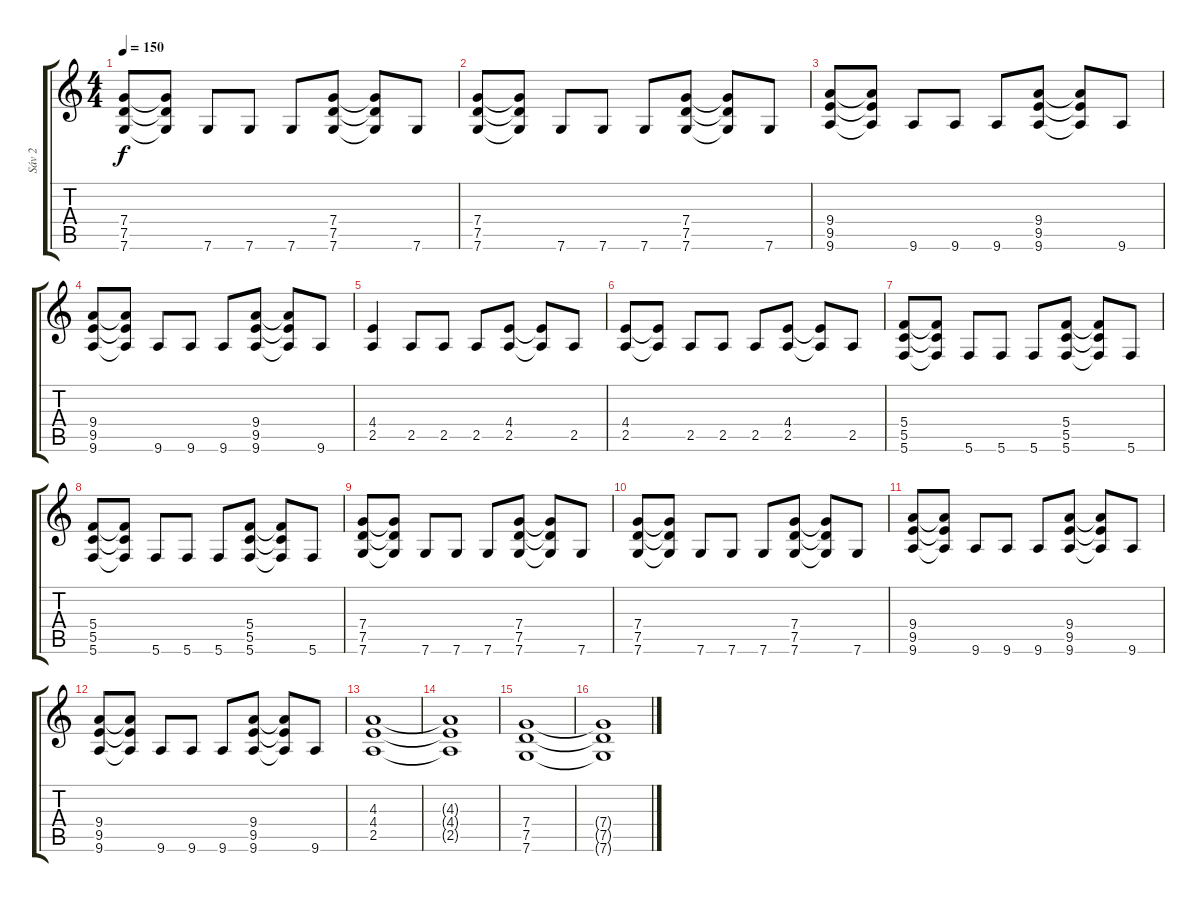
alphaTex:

\track ("Sáv 2" "Sáv 2") {instrument distortionguitar}
\staff {score tabs}
\tuning (D4 A3 F3 C3 G2 C2) {hide}
\ts (4 4)
\tempo 150
\clef g2
\ks c
(7.4 7.5 7.6).8{dy f} (7.4{t} 7.5{t} 7.6{t}).8 7.6.8 7.6.8 7.6.8 (7.4 7.5 7.6).8 (7.4{t} 7.5{t} 7.6{t}).8 7.6.8 |
(7.4 7.5 7.6).8 (7.4{t} 7.5{t} 7.6{t}).8 7.6.8 7.6.8 7.6.8 (7.4 7.5 7.6).8 (7.4{t} 7.5{t} 7.6{t}).8 7.6.8 |
(9.4 9.5 9.6).8 (9.4{t} 9.5{t} 9.6{t}).8 9.6.8 9.6.8 9.6.8 (9.4 9.5 9.6).8 (9.4{t} 9.5{t} 9.6{t}).8 9.6.8 |
(9.4 9.5 9.6).8 (9.4{t} 9.5{t} 9.6{t}).8 9.6.8 9.6.8 9.6.8 (9.4 9.5 9.6).8 (9.4{t} 9.5{t} 9.6{t}).8 9.6.8 |
(4.4 2.5).4 2.5.8 2.5.8 2.5.8 (4.4 2.5).8 (4.4{t} 2.5{t}).8 2.5.8 |
(4.4 2.5).8 (4.4{t} 2.5{t}).8 2.5.8 2.5.8 2.5.8 (4.4 2.5).8 (4.4{t} 2.5{t}).8 2.5.8 |
(5.4 5.5 5.6).8 (5.4{t} 5.5{t} 5.6{t}).8 5.6.8 5.6.8 5.6.8 (5.4 5.5 5.6).8 (5.4{t} 5.5{t} 5.6{t}).8 5.6.8 |
(5.4 5.5 5.6).8 (5.4{t} 5.5{t} 5.6{t}).8 5.6.8 5.6.8 5.6.8 (5.4 5.5 5.6).8 (5.4{t} 5.5{t} 5.6{t}).8 5.6.8 |
(7.4 7.5 7.6).8 (7.4{t} 7.5{t} 7.6{t}).8 7.6.8 7.6.8 7.6.8 (7.4 7.5 7.6).8 (7.4{t} 7.5{t} 7.6{t}).8 7.6.8 |
(7.4 7.5 7.6).8 (7.4{t} 7.5{t} 7.6{t}).8 7.6.8 7.6.8 7.6.8 (7.4 7.5 7.6).8 (7.4{t} 7.5{t} 7.6{t}).8 7.6.8 |
(9.4 9.5 9.6).8 (9.4{t} 9.5{t} 9.6{t}).8 9.6.8 9.6.8 9.6.8 (9.4 9.5 9.6).8 (9.4{t} 9.5{t} 9.6{t}).8 9.6.8 |
(9.4 9.5 9.6).8 (9.4{t} 9.5{t} 9.6{t}).8 9.6.8 9.6.8 9.6.8 (9.4 9.5 9.6).8 (9.4{t} 9.5{t} 9.6{t}).8 9.6.8 |
(4.3 4.4 2.5).1 |
(4.3{t} 4.4{t} 2.5{t}).1 |
(7.4 7.5 7.6).1 |
(7.4{t} 7.5{t} 7.6{t}).1
